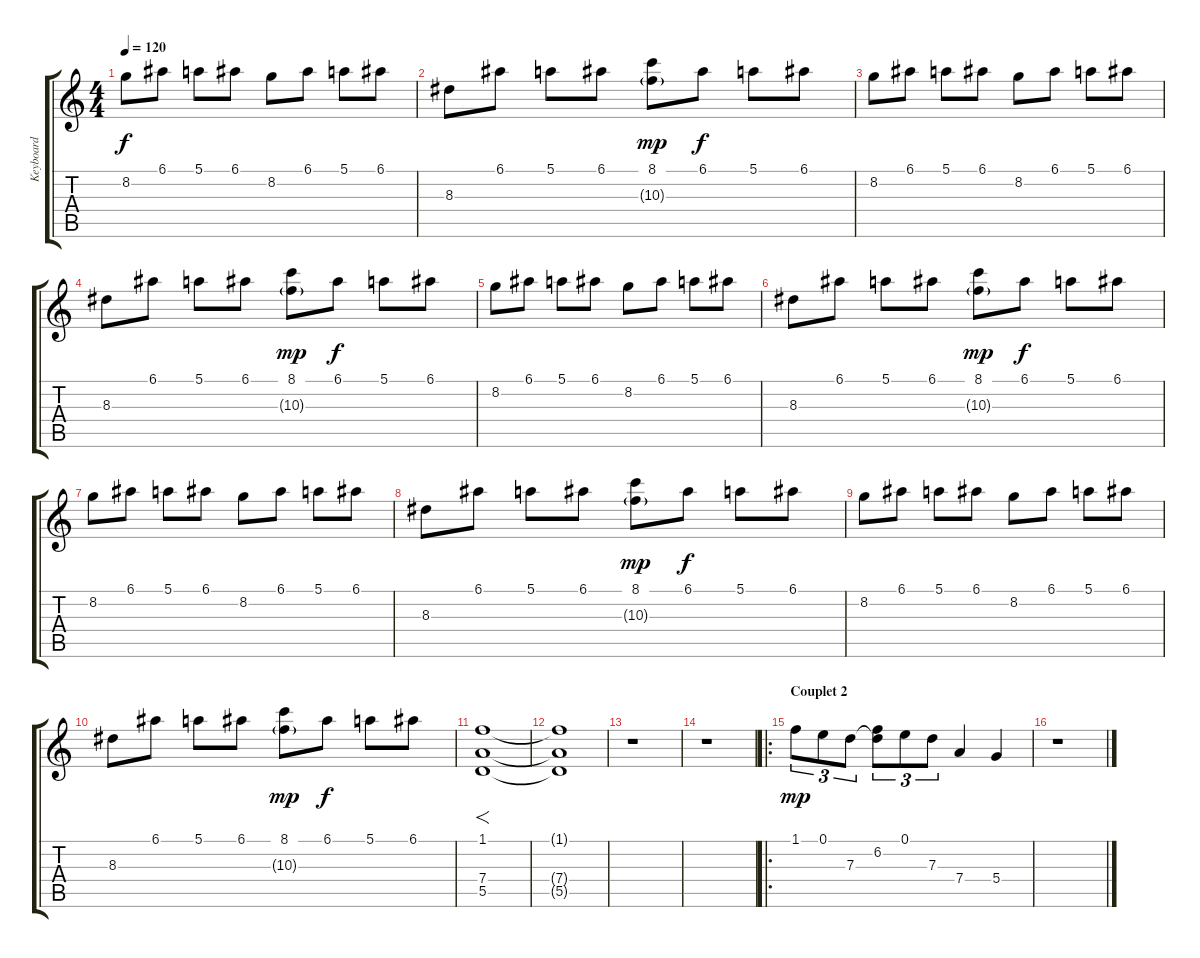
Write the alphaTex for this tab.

\track ("Keyboard" "Keyboard") {instrument pad4choir}
\staff {score tabs}
\tuning (E5 B4 G4 D4 A3 E3) {hide}
\ts (4 4)
\tempo 120
\clef g2
\ks c
8.2.8{dy f} 6.1.8 5.1.8 6.1.8 8.2.8 6.1.8 5.1.8 6.1.8 |
8.3.8 6.1.8 5.1.8 6.1.8 (8.1 10.3{g}).8{dy mp} 6.1.8{dy f} 5.1.8 6.1.8 |
8.2.8 6.1.8 5.1.8 6.1.8 8.2.8 6.1.8 5.1.8 6.1.8 |
8.3.8 6.1.8 5.1.8 6.1.8 (8.1 10.3{g}).8{dy mp} 6.1.8{dy f} 5.1.8 6.1.8 |
8.2.8 6.1.8 5.1.8 6.1.8 8.2.8 6.1.8 5.1.8 6.1.8 |
8.3.8 6.1.8 5.1.8 6.1.8 (8.1 10.3{g}).8{dy mp} 6.1.8{dy f} 5.1.8 6.1.8 |
8.2.8 6.1.8 5.1.8 6.1.8 8.2.8 6.1.8 5.1.8 6.1.8 |
8.3.8 6.1.8 5.1.8 6.1.8 (8.1 10.3{g}).8{dy mp} 6.1.8{dy f} 5.1.8 6.1.8 |
8.2.8 6.1.8 5.1.8 6.1.8 8.2.8 6.1.8 5.1.8 6.1.8 |
8.3.8 6.1.8 5.1.8 6.1.8 (8.1 10.3{g}).8{dy mp} 6.1.8{dy f} 5.1.8 6.1.8 |
(1.1 7.4 5.5).1{f} |
(1.1{t} 7.4{t} 5.5{t}).1 |
r.1 |
r.1 |
\ro
\section ("" "Couplet 2")
1.1.8{tu (3 2) dy mp volume 9 instrument stringensemble1} 0.1.8{tu (3 2)} 7.3.8{tu (3 2)} (6.2 7.3{t}).8{tu (3 2)} 0.1.8{tu (3 2)} 7.3.8{tu (3 2)} 7.4.4 5.4.4 |
r.1
